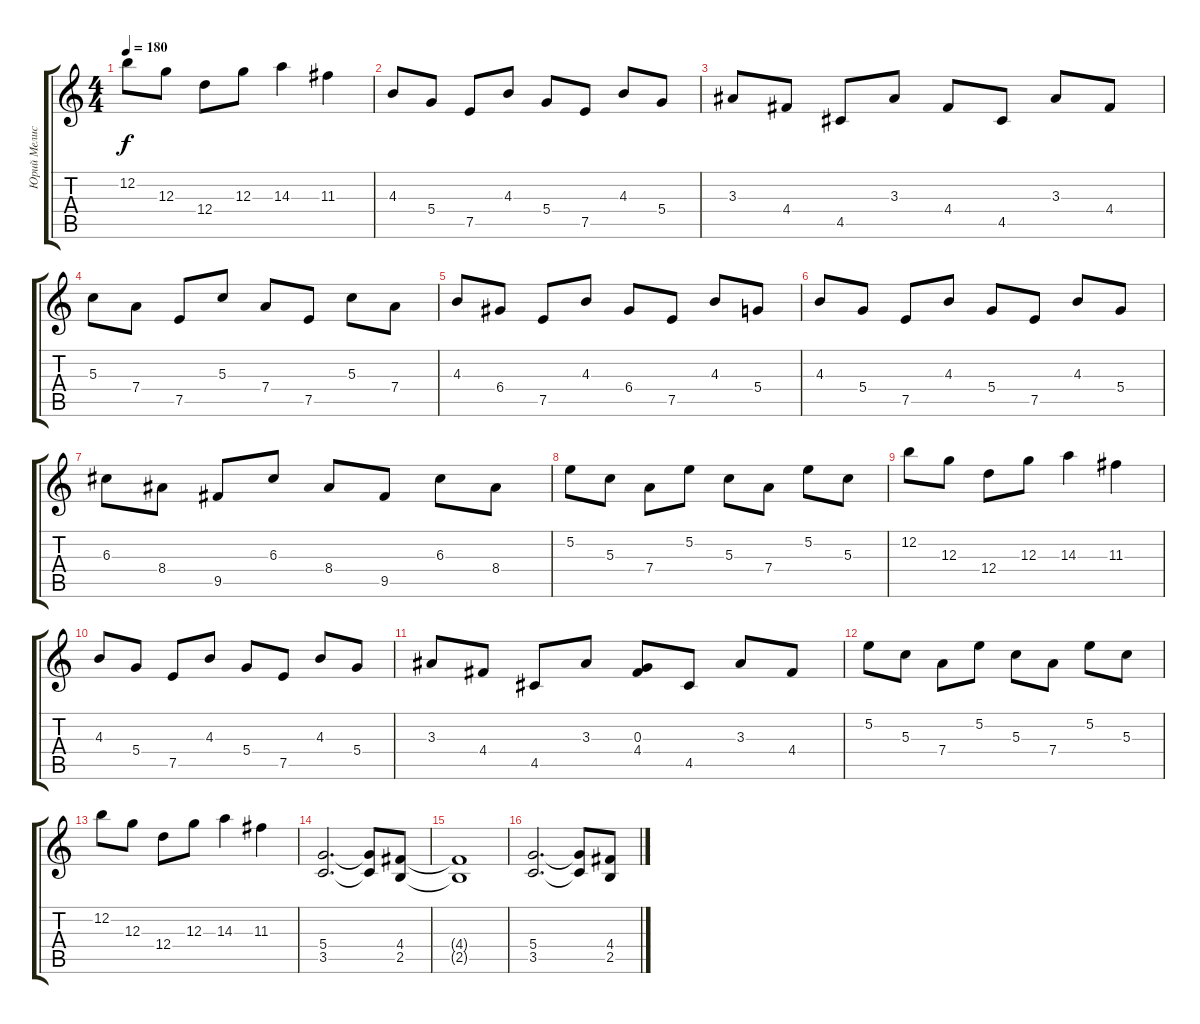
\track ("Юрий Мелисов" "Юрий Мелис") {instrument overdrivenguitar}
\staff {score tabs}
\tuning (E4 B3 G3 D3 A2 E2) {hide}
\ts (4 4)
\tempo 180
\clef g2
\ks c
12.2.8{dy f} 12.3.8 12.4.8 12.3.8 14.3.4 11.3.4 |
4.3.8 5.4.8 7.5.8 4.3.8 5.4.8 7.5.8 4.3.8 5.4.8 |
3.3.8 4.4.8 4.5.8 3.3.8 4.4.8 4.5.8 3.3.8 4.4.8 |
5.3.8 7.4.8 7.5.8 5.3.8 7.4.8 7.5.8 5.3.8 7.4.8 |
4.3.8 6.4.8 7.5.8 4.3.8 6.4.8 7.5.8 4.3.8 5.4.8 |
4.3.8 5.4.8 7.5.8 4.3.8 5.4.8 7.5.8 4.3.8 5.4.8 |
6.3.8 8.4.8 9.5.8 6.3.8 8.4.8 9.5.8 6.3.8 8.4.8 |
5.2.8 5.3.8 7.4.8 5.2.8 5.3.8 7.4.8 5.2.8 5.3.8 |
12.2.8 12.3.8 12.4.8 12.3.8 14.3.4 11.3.4 |
4.3.8 5.4.8 7.5.8 4.3.8 5.4.8 7.5.8 4.3.8 5.4.8 |
3.3.8 4.4.8 4.5.8 3.3.8 (0.3 4.4).8 4.5.8 3.3.8 4.4.8 |
5.2.8 5.3.8 7.4.8 5.2.8 5.3.8 7.4.8 5.2.8 5.3.8 |
12.2.8 12.3.8 12.4.8 12.3.8 14.3.4 11.3.4 |
(5.4 3.5).2{d} (5.4{t} 3.5{t}).8 (4.4 2.5).8 |
(4.4{t} 2.5{t}).1 |
(5.4 3.5).2{d} (5.4{t} 3.5{t}).8 (4.4 2.5).8
